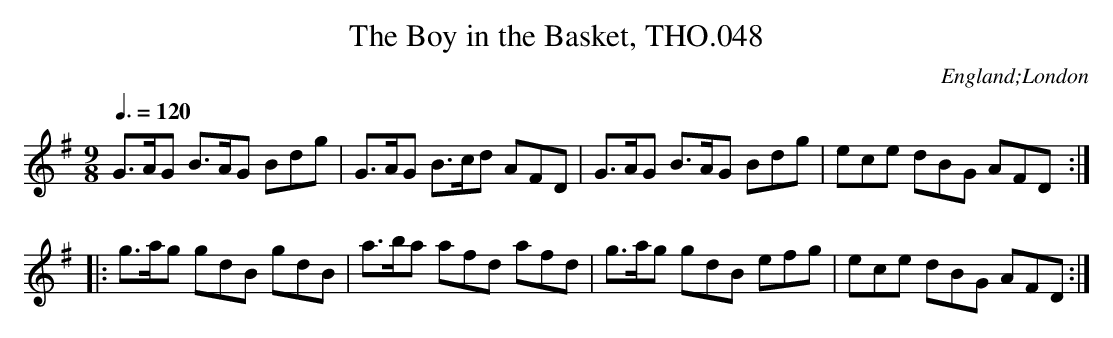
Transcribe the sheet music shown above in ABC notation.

X:1
T:Boy in the Basket, THO.048, The
O:England;London
M:9/8
L:1/8
Q:3/8=120
K:G
G>AG B>AG Bdg|G>AG B>cd AFD|G>AG B>AG Bdg|ece dBG AFD:|
|:g>ag gdB gdB|a>ba afd afd|g>ag gdB efg|ece dBG AFD:|
